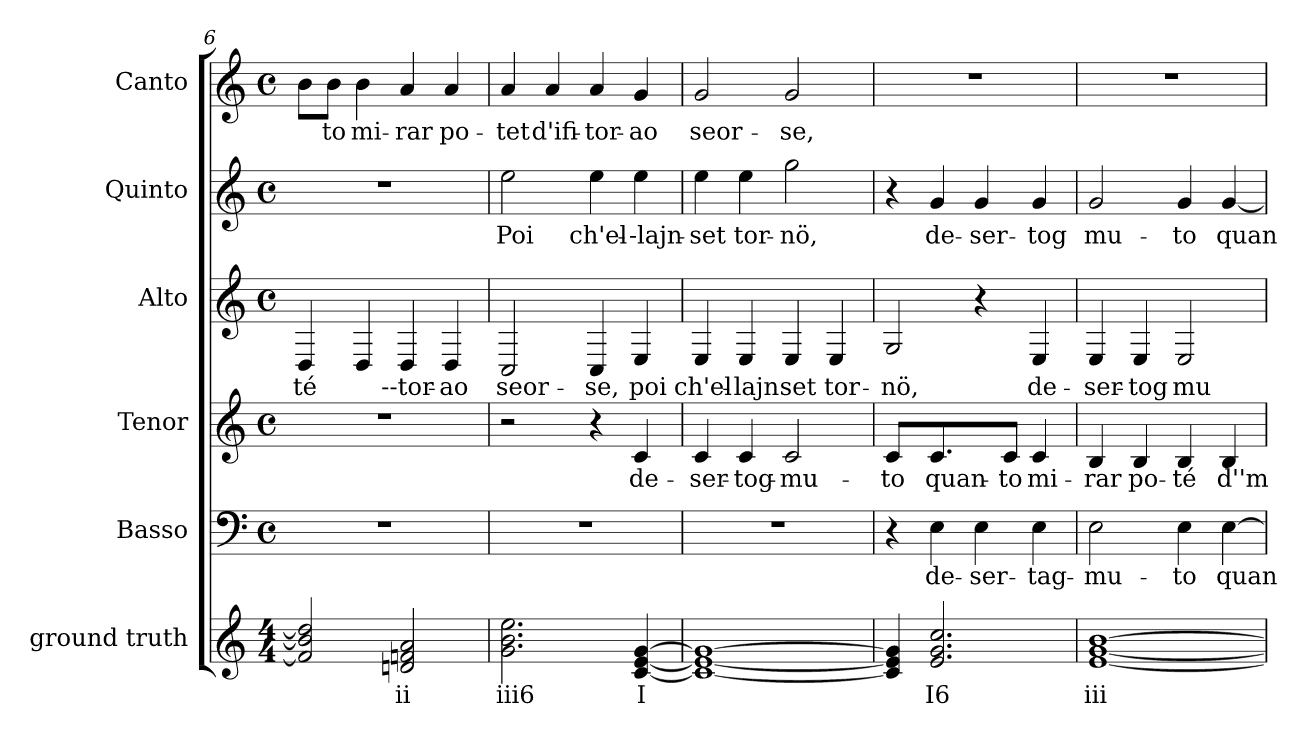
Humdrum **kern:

**kern	**text	**kern	**text	**kern	**text	**kern	**text	**kern	**text	**kern	**text
*part6	*part6	*part5	*part5	*part4	*part4	*part3	*part3	*part2	*part2	*part1	*part1
*staff6	*staff6	*staff5	*staff5	*staff4	*staff4	*staff3	*staff3	*staff2	*staff2	*staff1	*staff1
*I"ground truth	*	*I"Basso	*	*I"Tenor	*	*I"Alto	*	*I"Quinto	*	*I"Canto	*
*	*	*I'B.	*	*I'T.	*	*I'A.	*	*I'Q.	*	*I'C.	*
!!LO:LB:g=z
*	*	*clefF4	*	*clefG2	*	*clefG2	*	*clefG2	*	*clefG2	*
*k[]	*	*k[]	*	*k[]	*	*k[]	*	*k[]	*	*k[]	*
*	*	*C:	*	*C:	*	*C:	*	*C:	*	*C:	*
*M4/4	*	*M4/4	*	*M4/4	*	*M4/4	*	*M4/4	*	*M4/4	*
*	*	*met(c)	*	*met(c)	*	*met(c)	*	*met(c)	*	*met(c)	*
=6	=6	=6	=6	=6	=6	=6	=6	=6	=6	=6	=6
2f#] 2b] 2dd#]	.	1r	.	1r	.	4D	-té	1r	.	8bJ	.
.	.	.	.	.	.	.	.	.	.	8bJ	-to
.	.	.	.	.	.	4D	.	.	.	4b	-mi-
2dn 2fn 2a	ii	.	.	.	.	4D	---tor-	.	.	4a	-rar
.	.	.	.	.	.	4D	-ao	.	.	4a	-po-
=7	=7	=7	=7	=7	=7	=7	=7	=7	=7	=7	=7
2.g 2.b 2.ee	iii6	1r	.	2r	.	2C	-seor-	2ee	-Poi	4a	-tet
.	.	.	.	.	.	.	.	.	.	4a	-d'ifi-
.	.	.	.	4r	.	4C	-se,	4ee	-ch'el-	4a	-tor-
[4c [4e [4g	I	.	.	4c	-de-	4E	-poi	4ee	--lajn-	4g	-ao
=8	=8	=8	=8	=8	=8	=8	=8	=8	=8	=8	=8
1c_ 1e_ 1g_	.	1r	.	4c	-ser-	4E	-ch'el-	4ee	-set	2g	-seor-
.	.	.	.	4c	-tog-	4E	-lajn	4ee	-tor-	.	.
.	.	.	.	2c	-mu-	4E	-set	2gg	-nö,	2g	-se,
.	.	.	.	.	.	4E	-tor-	.	.	.	.
=9	=9	=9	=9	=9	=9	=9	=9	=9	=9	=9	=9
4c] 4e] 4g]	.	4r	.	4c	-to	2G	-nö,	4r	.	1r	.
2.e 2.g 2.cc	I6	4E	-de-	4.c	-quan-	.	.	4g	-de-	.	.
.	.	4E	-ser-	.	.	4r	.	4g	-ser-	.	.
.	.	.	.	8cJ	-to	.	.	.	.	.	.
.	.	4E	-tag-	4c	-mi-	4E	-de-	4g	-tog	.	.
=10	=10	=10	=10	=10	=10	=10	=10	=10	=10	=10	=10
[1e [1g [1b	iii	2E	-mu-	4B	-rar	4E	-ser-	2g	-mu-	1r	.
.	.	.	.	4B	-po-	4E	-tog	.	.	.	.
.	.	4E	-to	4B	-té	2E	-mu-	4g	-to	.	.
.	.	[4E	-quan-	4B	-d''m-	.	.	[4g	-quan-	.	.
=	=	=	=	=	=	=	=	=	=	=	=
*-	*-	*-	*-	*-	*-	*-	*-	*-	*-	*-	*-
